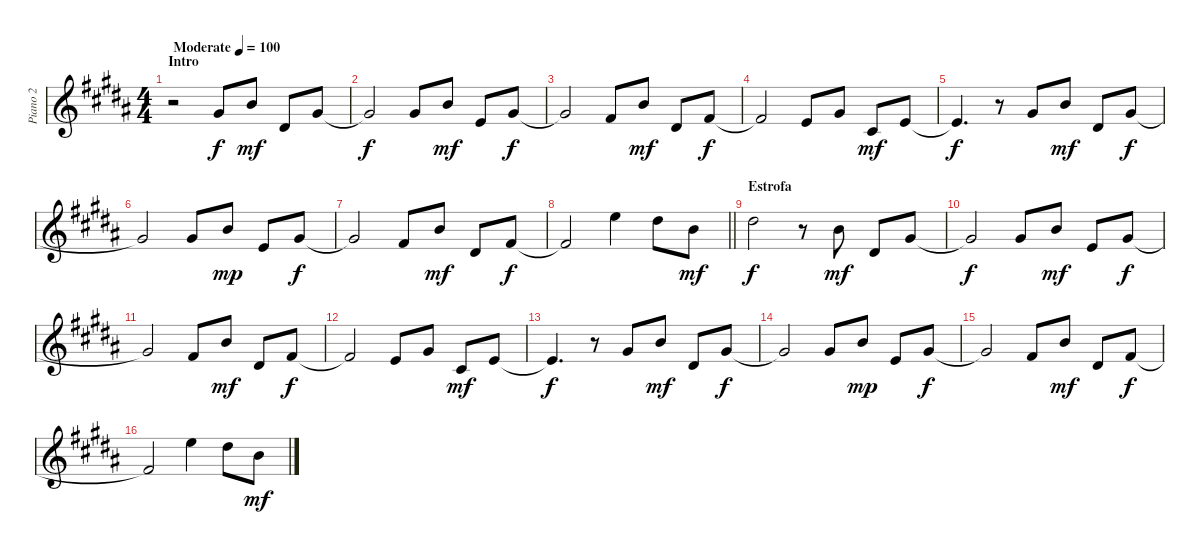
\track ("Piano 2" "Piano 2") {instrument acousticgrandpiano}
\staff {score}
\tuning (E4 B3 G3 D3 A2 E2) {hide}
\ts (4 4)
\section ("" "Intro")
\tempo (100 "Moderate")
\clef g2
\ks g#minor
r.2{dy f instrument acousticgrandpiano} 9.2.8 7.1.8{dy mf} 8.3.8 9.2.8 |
9.2{t}.2{dy f} 9.2.8 7.1.8{dy mf} 9.3.8 9.2.8{dy f} |
9.2{t}.2 7.2.8 7.1.8{dy mf} 8.3.8 7.2.8{dy f} |
7.2{t}.2 0.1.8 4.1.8 2.2.8{dy mf} 0.1.8 |
0.1{t}.4{d dy f} r.8 4.1.8 7.1.8{dy mf} 4.2.8 4.1.8{dy f} |
4.1{t}.2 4.1.8 7.1.8{dy mp} 0.1.8 4.1.8{dy f} |
4.1{t}.2 2.1.8 7.1.8{dy mf} 4.2.8 2.1.8{dy f} |
\barLineRight lightlight
2.1{t}.2 12.1.4 11.1.8 12.2.8{dy mf} |
\section ("" "Estrofa")
11.1.2{dy f} r.8 12.2.8{dy mf} 13.4.8 13.3.8 |
13.3{t}.2{dy f} 9.2.8 7.1.8{dy mf} 9.3.8 9.2.8{dy f} |
9.2{t}.2 7.2.8 7.1.8{dy mf} 8.3.8 7.2.8{dy f} |
7.2{t}.2 0.1.8 4.1.8 2.2.8{dy mf} 0.1.8 |
0.1{t}.4{d dy f} r.8 4.1.8 7.1.8{dy mf} 4.2.8 4.1.8{dy f} |
4.1{t}.2 4.1.8 7.1.8{dy mp} 0.1.8 4.1.8{dy f} |
4.1{t}.2 2.1.8 7.1.8{dy mf} 4.2.8 2.1.8{dy f} |
2.1{t}.2 12.1.4 11.1.8 12.2.8{dy mf}
